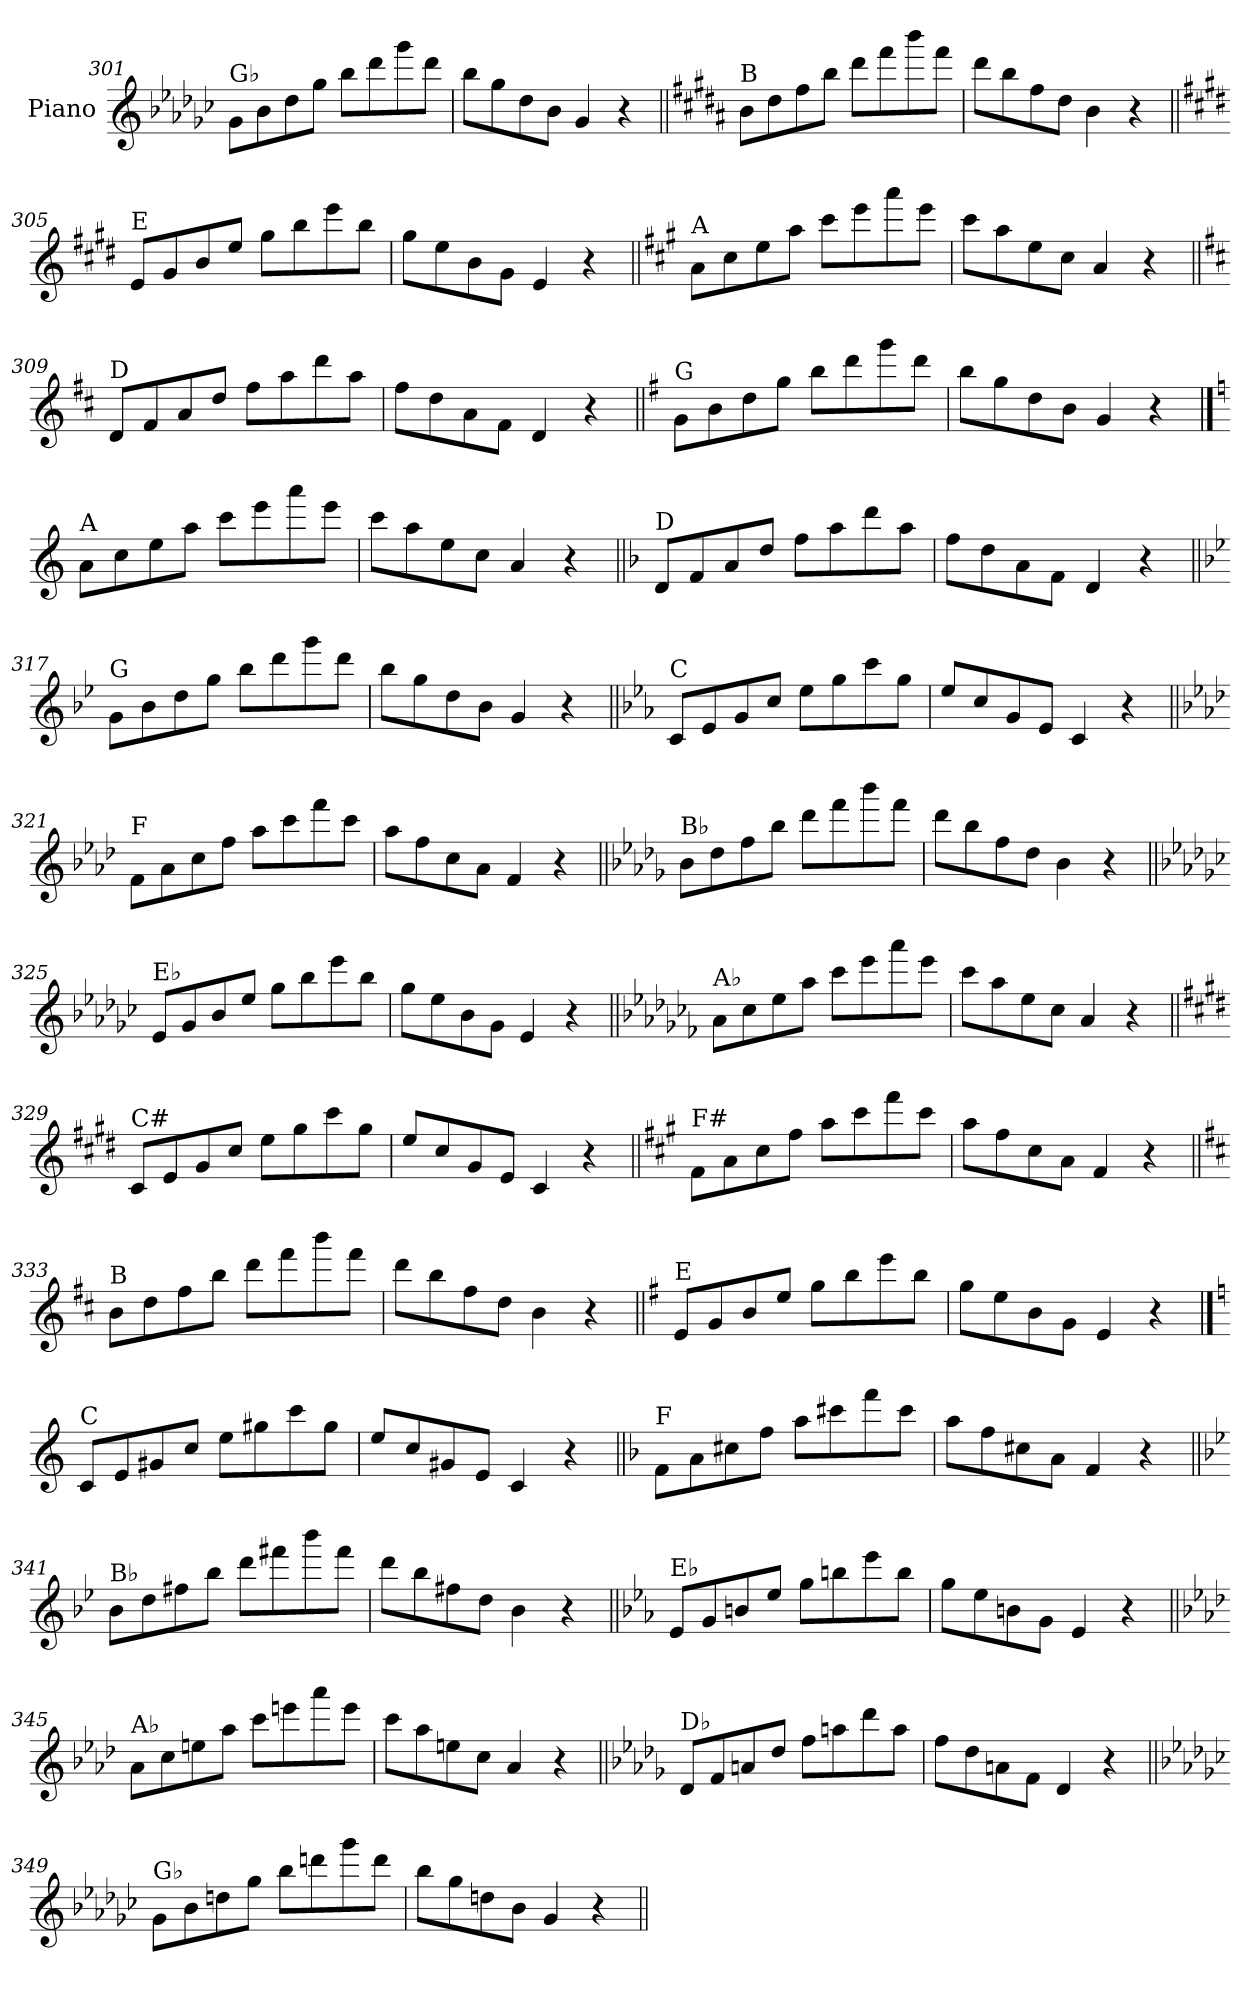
**kern
*part1
*staff1
*I"Piano
*I'Pno.
!!LO:LB:g=z
*clefG2
*k[b-e-a-d-g-c-]
=301
!LO:TX:a:t=G♭
8g-\L
8b-\
8dd-\
8gg-\J
8bb-\L
8ddd-\
8ggg-\
8ddd-\J
=302
8bb-\L
8gg-\
8dd-\
8b-\J
4g-/
4r
=303||
*k[f#c#g#d#a#]
!LO:TX:a:t=B
8b\L
8dd#\
8ff#\
8bb\J
8ddd#\L
8fff#\
8bbb\
8fff#\J
=304
8ddd#\L
8bb\
8ff#\
8dd#\J
4b\
4r
=305||
*k[f#c#g#d#]
!LO:TX:a:t=E
8e/L
8g#/
8b/
8ee/J
8gg#\L
8bb\
8eee\
8bb\J
=306
8gg#\L
8ee\
8b\
8g#\J
4e/
4r
!!LO:LB:g=z
=307||
*k[f#c#g#]
!LO:TX:a:t=A
8a\L
8cc#\
8ee\
8aa\J
8ccc#\L
8eee\
8aaa\
8eee\J
=308
8ccc#\L
8aa\
8ee\
8cc#\J
4a/
4r
=309||
*k[f#c#]
!LO:TX:a:t=D
8d/L
8f#/
8a/
8dd/J
8ff#\L
8aa\
8ddd\
8aa\J
=310
8ff#\L
8dd\
8a\
8f#\J
4d/
4r
=311||
*k[f#]
!LO:TX:a:t=G
8g\L
8b\
8dd\
8gg\J
8bb\L
8ddd\
8ggg\
8ddd\J
=312
8bb\L
8gg\
8dd\
8b\J
4g/
4r
!!LO:LB:g=z
==313
*k[]
!LO:TX:a:t=A
8a\L
8cc\
8ee\
8aa\J
8ccc\L
8eee\
8aaa\
8eee\J
=314
8ccc\L
8aa\
8ee\
8cc\J
4a/
4r
=315||
*k[b-]
!LO:TX:a:t=D
8d/L
8f/
8a/
8dd/J
8ff\L
8aa\
8ddd\
8aa\J
=316
8ff\L
8dd\
8a\
8f\J
4d/
4r
=317||
*k[b-e-]
!LO:TX:a:t=G
8g\L
8b-\
8dd\
8gg\J
8bb-\L
8ddd\
8ggg\
8ddd\J
=318
8bb-\L
8gg\
8dd\
8b-\J
4g/
4r
!!LO:LB:g=z
=319||
*k[b-e-a-]
!LO:TX:a:t=C
8c/L
8e-/
8g/
8cc/J
8ee-\L
8gg\
8ccc\
8gg\J
=320
8ee-/L
8cc/
8g/
8e-/J
4c/
4r
=321||
*k[b-e-a-d-]
!LO:TX:a:t=F
8f\L
8a-\
8cc\
8ff\J
8aa-\L
8ccc\
8fff\
8ccc\J
=322
8aa-\L
8ff\
8cc\
8a-\J
4f/
4r
=323||
*k[b-e-a-d-g-]
!LO:TX:a:t=B♭
8b-\L
8dd-\
8ff\
8bb-\J
8ddd-\L
8fff\
8bbb-\
8fff\J
=324
8ddd-\L
8bb-\
8ff\
8dd-\J
4b-\
4r
!!LO:LB:g=z
=325||
*k[b-e-a-d-g-c-]
!LO:TX:a:t=E♭
8e-/L
8g-/
8b-/
8ee-/J
8gg-\L
8bb-\
8eee-\
8bb-\J
=326
8gg-\L
8ee-\
8b-\
8g-\J
4e-/
4r
=327||
*k[b-e-a-d-g-c-f-]
!LO:TX:a:t=A♭
8a-\L
8cc-\
8ee-\
8aa-\J
8ccc-\L
8eee-\
8aaa-\
8eee-\J
=328
8ccc-\L
8aa-\
8ee-\
8cc-\J
4a-/
4r
=329||
*k[f#c#g#d#]
!LO:TX:a:t=C#
8c#/L
8e/
8g#/
8cc#/J
8ee\L
8gg#\
8ccc#\
8gg#\J
=330
8ee/L
8cc#/
8g#/
8e/J
4c#/
4r
!!LO:LB:g=z
=331||
*k[f#c#g#]
!LO:TX:a:t=F#
8f#\L
8a\
8cc#\
8ff#\J
8aa\L
8ccc#\
8fff#\
8ccc#\J
=332
8aa\L
8ff#\
8cc#\
8a\J
4f#/
4r
=333||
*k[f#c#]
!LO:TX:a:t=B
8b\L
8dd\
8ff#\
8bb\J
8ddd\L
8fff#\
8bbb\
8fff#\J
=334
8ddd\L
8bb\
8ff#\
8dd\J
4b\
4r
=335||
*k[f#]
!LO:TX:a:t=E
8e/L
8g/
8b/
8ee/J
8gg\L
8bb\
8eee\
8bb\J
=336
8gg\L
8ee\
8b\
8g\J
4e/
4r
!!LO:PB:g=z
==337
*k[]
!LO:TX:a:t=C
8c/L
8e/
8g#X/
8cc/J
8ee\L
8gg#X\
8ccc\
8gg#\J
=338
8ee/L
8cc/
8g#X/
8e/J
4c/
4r
=339||
*k[b-]
!LO:TX:a:t=F
8f\L
8a\
8cc#X\
8ff\J
8aa\L
8ccc#X\
8fff\
8ccc#\J
=340
8aa\L
8ff\
8cc#X\
8a\J
4f/
4r
=341||
*k[b-e-]
!LO:TX:a:t=B♭
8b-\L
8dd\
8ff#X\
8bb-\J
8ddd\L
8fff#X\
8bbb-\
8fff#\J
=342
8ddd\L
8bb-\
8ff#X\
8dd\J
4b-\
4r
!!LO:LB:g=z
=343||
*k[b-e-a-]
!LO:TX:a:t=E♭
8e-/L
8g/
8bn/
8ee-/J
8gg\L
8bbn\
8eee-\
8bb\J
=344
8gg\L
8ee-\
8bn\
8g\J
4e-/
4r
=345||
*k[b-e-a-d-]
!LO:TX:a:t=A♭
8a-\L
8cc\
8een\
8aa-\J
8ccc\L
8eeen\
8aaa-\
8eee\J
=346
8ccc\L
8aa-\
8een\
8cc\J
4a-/
4r
=347||
*k[b-e-a-d-g-]
!LO:TX:a:t=D♭
8d-/L
8f/
8an/
8dd-/J
8ff\L
8aan\
8ddd-\
8aa\J
=348
8ff\L
8dd-\
8an\
8f\J
4d-/
4r
!!LO:LB:g=z
=349||
*k[b-e-a-d-g-c-]
!LO:TX:a:t=G♭
8g-\L
8b-\
8ddn\
8gg-\J
8bb-\L
8dddn\
8ggg-\
8ddd\J
=350
8bb-\L
8gg-\
8ddn\
8b-\J
4g-/
4r
=||
*-
